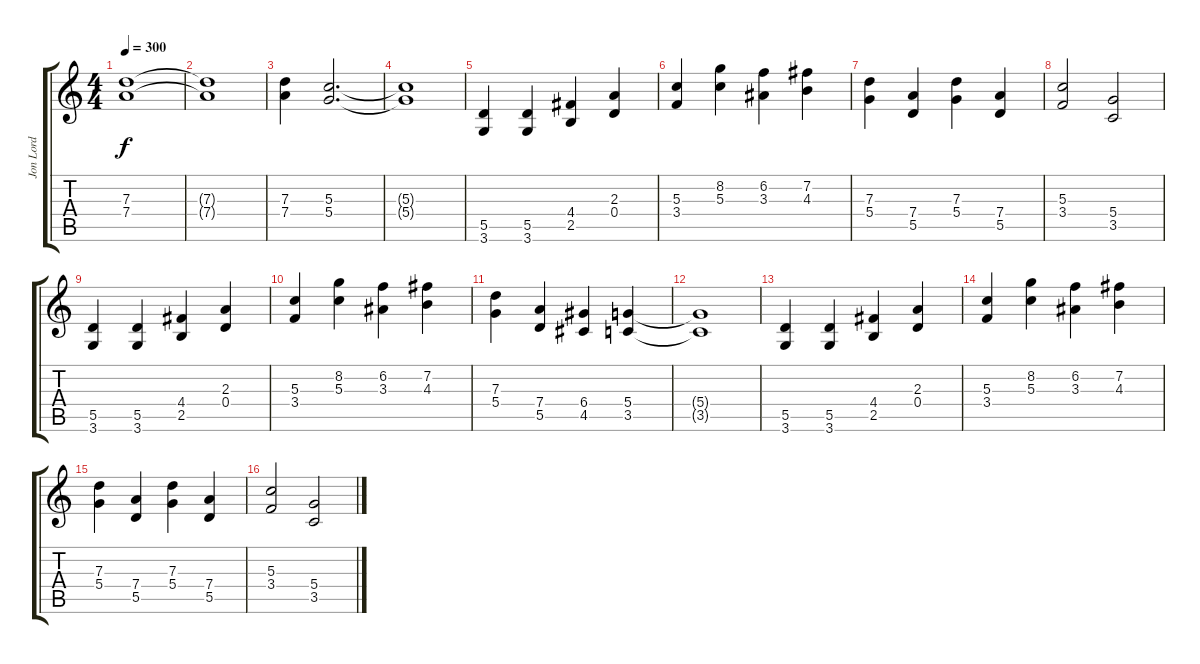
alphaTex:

\track ("Jon Lord" "Jon Lord") {instrument electricguitarjazz}
\staff {score tabs}
\tuning (E4 B3 G3 D3 A2 E2) {hide}
\ts (4 4)
\tempo 300
\clef g2
\ks c
(7.3 7.4).1{dy f} |
(7.3{t} 7.4{t}).1 |
(7.3 7.4).4 (5.3 5.4).2{d} |
(5.3{t} 5.4{t}).1 |
(5.5 3.6).4 (5.5 3.6).4 (4.4 2.5).4 (2.3 0.4).4 |
(5.3 3.4).4 (8.2 5.3).4 (6.2 3.3).4 (7.2 4.3).4 |
(7.3 5.4).4 (7.4 5.5).4 (7.3 5.4).4 (7.4 5.5).4 |
(5.3 3.4).2 (5.4 3.5).2 |
(5.5 3.6).4 (5.5 3.6).4 (4.4 2.5).4 (2.3 0.4).4 |
(5.3 3.4).4 (8.2 5.3).4 (6.2 3.3).4 (7.2 4.3).4 |
(7.3 5.4).4 (7.4 5.5).4 (6.4 4.5).4 (5.4 3.5).4 |
(5.4{t} 3.5{t}).1 |
(5.5 3.6).4 (5.5 3.6).4 (4.4 2.5).4 (2.3 0.4).4 |
(5.3 3.4).4 (8.2 5.3).4 (6.2 3.3).4 (7.2 4.3).4 |
(7.3 5.4).4 (7.4 5.5).4 (7.3 5.4).4 (7.4 5.5).4 |
(5.3 3.4).2 (5.4 3.5).2
